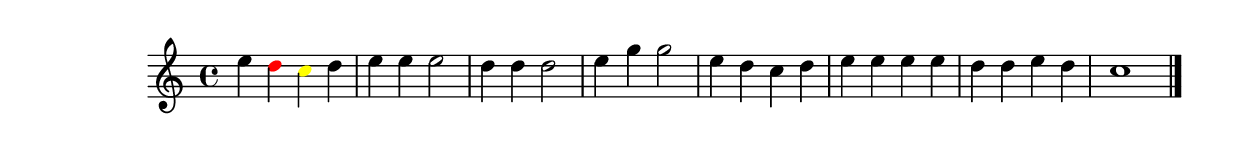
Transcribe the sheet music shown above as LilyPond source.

\version "2.18.2"
\language "english"

\header {
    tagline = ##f
}

\layout {}

\paper {}

\score {
    \new Score
    <<
        \new Staff
        {
            {   % measure
                \time 4/4
                \tweak color #black
                e''4
                \tweak color #red
                d''4
                \tweak color #yellow
                c''4
                d''4
            }   % measure
            {   % measure
                e''4
                e''4
                e''2
            }   % measure
            {   % measure
                d''4
                d''4
                d''2
            }   % measure
            {   % measure
                e''4
                g''4
                g''2
            }   % measure
            {   % measure
                e''4
                d''4
                c''4
                d''4
            }   % measure
            {   % measure
                e''4
                e''4
                e''4
                e''4
            }   % measure
            {   % measure
                d''4
                d''4
                e''4
                d''4
            }   % measure
            {   % measure
                c''1
                \bar "|." %! SCORE1
            }   % measure
        }
    >>
}